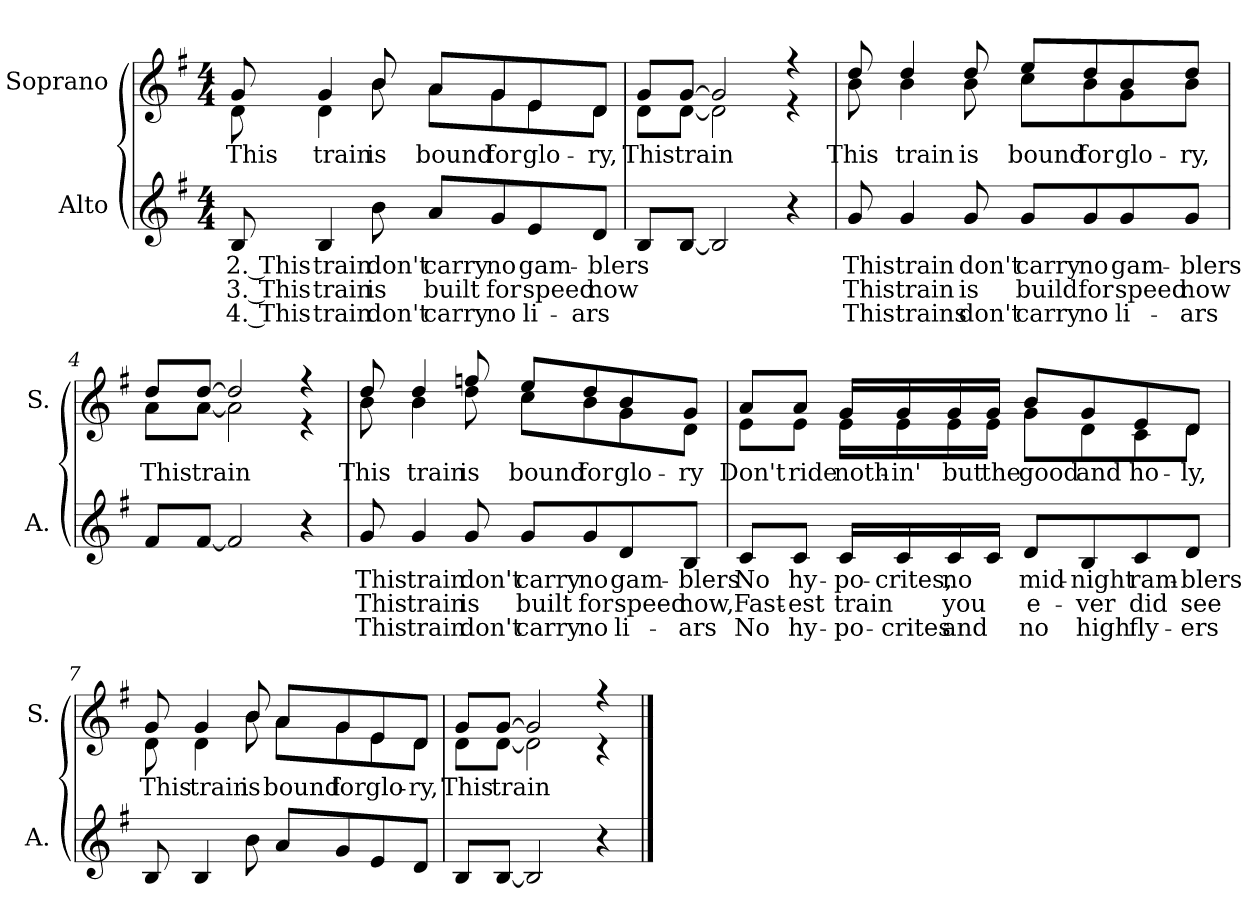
**kern	**text	**text	**text	**kern	**text
*part2	*part2	*part2	*part2	*part1	*part1
*staff2	*staff2	*staff2	*staff2	*staff1	*staff1
*I"Alto	*	*	*	*I"Soprano	*
*I'A.	*	*	*	*I'S.	*
*clefG2	*	*	*	*clefG2	*
*k[f#]	*	*	*	*k[f#]	*
*M4/4	*	*	*	*M4/4	*
=1	=1	=1	=1	=1	=1
!	!LO:LY:b	!LO:LY:b	!LO:LY:b	!	!LO:LY:b
*	*	*	*	*^	*
8B/	2. This	3. This	4. This	8g/	8d\	This
!	!LO:LY:b	!LO:LY:b	!LO:LY:b	!	!	!LO:LY:b
4B/	train	train	train	4g/	4d\	train
!	!LO:LY:b	!LO:LY:b	!LO:LY:b	!	!	!LO:LY:b
8b\	don't	is	don't	8b/	8b\	is
!	!LO:LY:b	!LO:LY:b	!LO:LY:b	!	!	!LO:LY:b
8a/L	carry	built	carry	8a/L	8a\L	bound
!	!LO:LY:b	!LO:LY:b	!LO:LY:b	!	!	!LO:LY:b
8g/	no	for	no	8g/	8g\	for
!	!LO:LY:b	!LO:LY:b	!LO:LY:b	!	!	!LO:LY:b
8e/	gam-	speed	li-	8e/	8e\	glo-
!	!LO:LY:b	!LO:LY:b	!LO:LY:b	!	!	!LO:LY:b
8d/J	-blers	now	-ars	8d/J	8d\J	-ry,
=2	=2	=2	=2	=2	=2	=2
!	!	!	!	!	!	!LO:LY:b
8B/L	.	.	.	8g/L	8d\L	This
!	!	!	!	!	!	!LO:LY:b
[8B/J	.	.	.	[8g/J	[8d\J	train
2B/]	.	.	.	2g/]	2d\]	.
4r	.	.	.	4r	4r	.
=3	=3	=3	=3	=3	=3	=3
!	!LO:LY:b	!LO:LY:b	!LO:LY:b	!	!	!LO:LY:b
8g/	This	This	This	8dd/	8b\	This
!	!LO:LY:b	!LO:LY:b	!LO:LY:b	!	!	!LO:LY:b
4g/	train	train	trains	4dd/	4b\	train
!	!LO:LY:b	!LO:LY:b	!LO:LY:b	!	!	!LO:LY:b
8g/	don't	is	don't	8dd/	8b\	is
!	!LO:LY:b	!LO:LY:b	!LO:LY:b	!	!	!LO:LY:b
8g/L	carry	build	carry	8ee/L	8cc\L	bound
!	!LO:LY:b	!LO:LY:b	!LO:LY:b	!	!	!LO:LY:b
8g/	no	for	no	8dd/	8b\	for
!	!LO:LY:b	!LO:LY:b	!LO:LY:b	!	!	!LO:LY:b
8g/	gam-	speed	li-	8b/	8g\	glo-
!	!LO:LY:b	!LO:LY:b	!LO:LY:b	!	!	!LO:LY:b
8g/J	-blers	now	-ars	8dd/J	8b\J	-ry,
!!LO:LB:g=z	!!
=4	=4	=4	=4	=4	=4	=4
!	!	!	!	!	!	!LO:LY:b
8f#/L	.	.	.	8dd/L	8a\L	This
!	!	!	!	!	!	!LO:LY:b
[8f#/J	.	.	.	[8dd/J	[8a\J	train
2f#/]	.	.	.	2dd/]	2a\]	.
4r	.	.	.	4r	4r	.
=5	=5	=5	=5	=5	=5	=5
!	!LO:LY:b	!LO:LY:b	!LO:LY:b	!	!	!LO:LY:b
8g/	This	This	This	8dd/	8b\	This
!	!LO:LY:b	!LO:LY:b	!LO:LY:b	!	!	!LO:LY:b
4g/	train	train	train	4dd/	4b\	train
!	!LO:LY:b	!LO:LY:b	!LO:LY:b	!	!	!LO:LY:b
8g/	don't	is	don't	8ffn/	8dd\	is
!	!LO:LY:b	!LO:LY:b	!LO:LY:b	!	!	!LO:LY:b
8g/L	carry	built	carry	8ee/L	8cc\L	bound
!	!LO:LY:b	!LO:LY:b	!LO:LY:b	!	!	!LO:LY:b
8g/	no	for	no	8dd/	8b\	for
!	!LO:LY:b	!LO:LY:b	!LO:LY:b	!	!	!LO:LY:b
8d/	gam-	speed	li-	8b/	8g\	glo-
!	!LO:LY:b	!LO:LY:b	!LO:LY:b	!	!	!LO:LY:b
8B/J	-blers	now,	-ars	8g/J	8d\J	-ry
=6	=6	=6	=6	=6	=6	=6
!	!LO:LY:b	!LO:LY:b	!LO:LY:b	!	!	!LO:LY:b
8c/L	No	Fast-	No	8a/L	8e\L	Don't
!	!LO:LY:b	!LO:LY:b	!LO:LY:b	!	!	!LO:LY:b
8c/J	hy-	-est	hy-	8a/J	8e\J	ride
!	!LO:LY:b	!LO:LY:b	!LO:LY:b	!	!	!LO:LY:b
16c/LL	-po-	train	-po-	16g/LL	16e\LL	noth-
!	!LO:LY:b	!	!LO:LY:b	!	!	!LO:LY:b
16c/	-crites,	.	-crites	16g/	16e\	-in'
!	!LO:LY:b	!LO:LY:b	!LO:LY:b	!	!	!LO:LY:b
16c/	no	you	and	16g/	16e\	but
!	!	!	!	!	!	!LO:LY:b
16c/JJ	.	.	.	16g/JJ	16e\JJ	the
!	!LO:LY:b	!LO:LY:b	!LO:LY:b	!	!	!LO:LY:b
8d/L	mid-	e-	no	8b/L	8g\L	good
!	!LO:LY:b	!LO:LY:b	!LO:LY:b	!	!	!LO:LY:b
8B/	-night	-ver	high	8g/	8d\	and
!	!LO:LY:b	!LO:LY:b	!LO:LY:b	!	!	!LO:LY:b
8c/	ram-	did	fly-	8e/	8c\	ho-
!	!LO:LY:b	!LO:LY:b	!LO:LY:b	!	!	!LO:LY:b
8d/J	-blers	see	-ers	8d/J	8d\J	-ly,
!!LO:LB:g=z	!!
=7	=7	=7	=7	=7	=7	=7
!	!	!	!	!	!	!LO:LY:b
8B/	.	.	.	8g/	8d\	This
!	!	!	!	!	!	!LO:LY:b
4B/	.	.	.	4g/	4d\	train
!	!	!	!	!	!	!LO:LY:b
8b\	.	.	.	8b/	8b\	is
!	!	!	!	!	!	!LO:LY:b
8a/L	.	.	.	8a/L	8a\L	bound
!	!	!	!	!	!	!LO:LY:b
8g/	.	.	.	8g/	8g\	for
!	!	!	!	!	!	!LO:LY:b
8e/	.	.	.	8e/	8e\	glo-
!	!	!	!	!	!	!LO:LY:b
8d/J	.	.	.	8d/J	8d\J	-ry,
=8	=8	=8	=8	=8	=8	=8
!	!	!	!	!	!	!LO:LY:b
8B/L	.	.	.	8g/L	8d\L	This
!	!	!	!	!	!	!LO:LY:b
[8B/J	.	.	.	[8g/J	[8d\J	train
2B/]	.	.	.	2g/]	2d\]	.
4r	.	.	.	4r	4r	.
*	*	*	*	*v	*v	*
==	==	==	==	==	==
*-	*-	*-	*-	*-	*-
